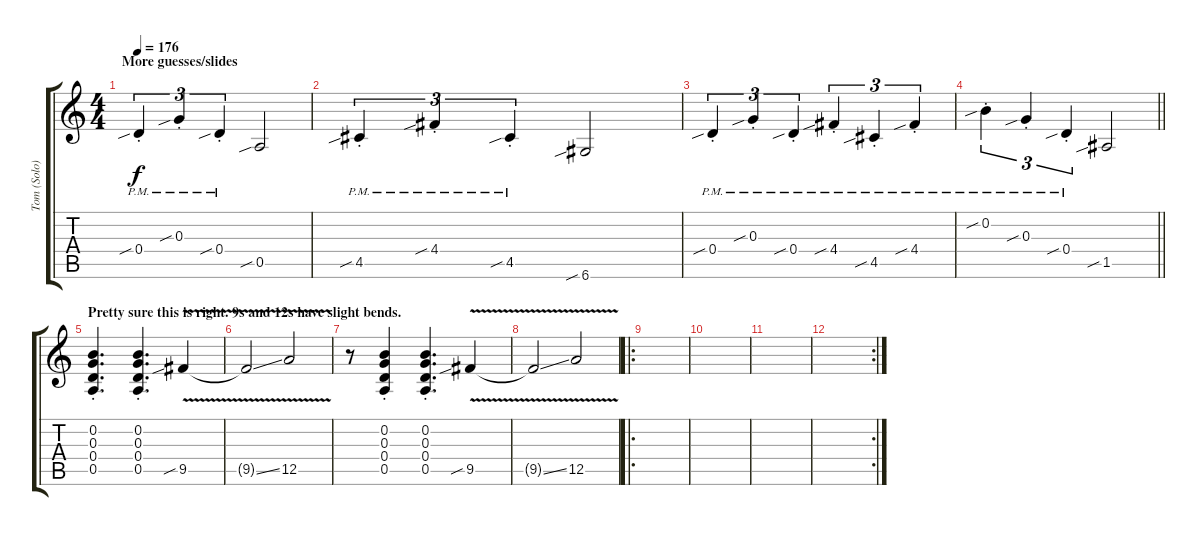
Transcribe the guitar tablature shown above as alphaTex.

\track ("Tom (Solo)" "Tom (Solo)") {instrument guitarharmonics}
\staff {score tabs}
\tuning (E4 B3 G3 D3 A2 D2) {hide}
\ts (4 4)
\section ("" "More guesses/slides")
\tempo 176
\clef g2
\ks c
0.4{sib pm st}.4{tu (3 2) dy f} 0.3{sib pm st}.4{tu (3 2)} 0.4{sib pm st}.4{tu (3 2)} 0.5{sib}.2 |
4.5{sib pm st}.4{tu (3 2)} 4.4{sib pm st}.4{tu (3 2)} 4.5{sib pm st}.4{tu (3 2)} 6.6{sib}.2 |
0.4{sib pm st}.4{tu (3 2)} 0.3{sib pm st}.4{tu (3 2)} 0.4{sib pm st}.4{tu (3 2)} 4.4{sib pm st}.4{tu (3 2)} 4.5{sib pm st}.4{tu (3 2)} 4.4{sib pm st}.4{tu (3 2)} |
\barLineRight lightlight
0.2{sib pm st}.4{tu (3 2)} 0.3{sib pm st}.4{tu (3 2)} 0.4{sib pm st}.4{tu (3 2)} 1.5{sib}.2 |
\section ("" "Pretty sure this is right. 9s and 12s have slight bends.")
(0.2{st} 0.3{st} 0.4{st} 0.5{st}).4{d} (0.2{st} 0.3{st} 0.4{st} 0.5{st}).4{d} 9.5{v sib}.4 |
9.5{v ss t}.2 12.5{v}.2 |
r.8 (0.2{st} 0.3{st} 0.4{st} 0.5{st}).4 (0.2{st} 0.3{st} 0.4{st} 0.5{st}).4{d} 9.5{v sib}.4 |
9.5{v ss t}.2 12.5{v}.2 |
\ro
|
|
|
\rc 2
